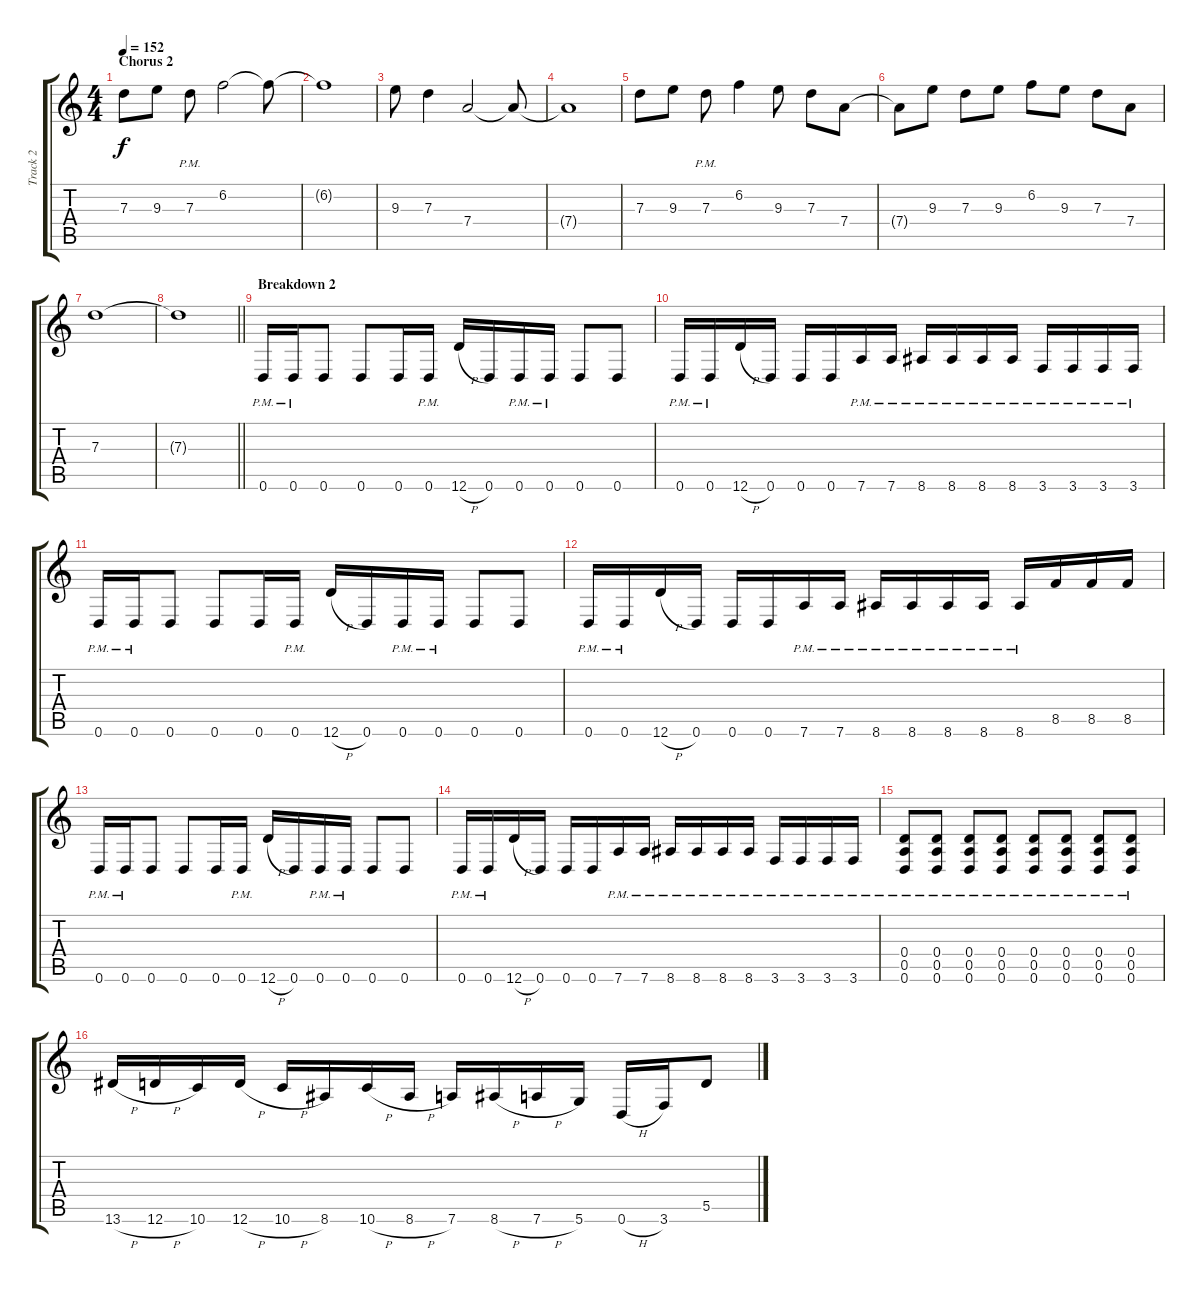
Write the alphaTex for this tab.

\track ("Track 2" "Track 2") {instrument distortionguitar}
\staff {score tabs}
\tuning (E4 B3 G3 D3 A2 D2) {hide}
\ts (4 4)
\section ("" "Chorus 2")
\tempo 152
\clef g2
\ks c
7.3.8{dy f} 9.3.8 7.3{pm}.8 6.2.2 6.2{t}.8 |
6.2{t}.1 |
9.3.8 7.3.4 7.4.2 7.4{t}.8 |
7.4{t}.1 |
7.3.8 9.3.8 7.3{pm}.8 6.2.4 9.3.8 7.3.8 7.4.8 |
7.4{t}.8 9.3.8 7.3.8 9.3.8 6.2.8 9.3.8 7.3.8 7.4.8 |
7.3.1 |
\barLineRight lightlight
7.3{t}.1 |
\section ("" "Breakdown 2")
0.6{pm}.16 0.6{pm}.16 0.6.8 0.6.8 0.6.16 0.6{pm}.16 12.6{h}.16 0.6.16 0.6{pm}.16 0.6{pm}.16 0.6.8 0.6.8 |
0.6{pm}.16 0.6{pm}.16 12.6{h}.16 0.6.16 0.6.16 0.6.16 7.6{pm}.16 7.6{pm}.16 8.6{pm}.16 8.6{pm}.16 8.6{pm}.16 8.6{pm}.16 3.6{pm}.16 3.6{pm}.16 3.6{pm}.16 3.6{pm}.16 |
0.6{pm}.16 0.6{pm}.16 0.6.8 0.6.8 0.6.16 0.6{pm}.16 12.6{h}.16 0.6.16 0.6{pm}.16 0.6{pm}.16 0.6.8 0.6.8 |
0.6{pm}.16 0.6{pm}.16 12.6{h}.16 0.6.16 0.6.16 0.6.16 7.6{pm}.16 7.6{pm}.16 8.6{pm}.16 8.6{pm}.16 8.6{pm}.16 8.6{pm}.16 8.6{pm}.16 8.5.16 8.5.16 8.5.16 |
0.6{pm}.16 0.6{pm}.16 0.6.8 0.6.8 0.6.16 0.6{pm}.16 12.6{h}.16 0.6.16 0.6{pm}.16 0.6{pm}.16 0.6.8 0.6.8 |
0.6{pm}.16 0.6{pm}.16 12.6{h}.16 0.6.16 0.6.16 0.6.16 7.6{pm}.16 7.6{pm}.16 8.6{pm}.16 8.6{pm}.16 8.6{pm}.16 8.6{pm}.16 3.6{pm}.16 3.6{pm}.16 3.6{pm}.16 3.6{pm}.16 |
(0.4{pm} 0.5{pm} 0.6{pm}).8 (0.4{pm} 0.5{pm} 0.6{pm}).8 (0.4{pm} 0.5{pm} 0.6{pm}).8 (0.4{pm} 0.5{pm} 0.6{pm}).8 (0.4{pm} 0.5{pm} 0.6{pm}).8 (0.4{pm} 0.5{pm} 0.6{pm}).8 (0.4{pm} 0.5{pm} 0.6{pm}).8 (0.4{pm} 0.5{pm} 0.6{pm}).8 |
13.6{h}.16 12.6{h}.16 10.6.16 12.6{h}.16 10.6{h}.16 8.6.16 10.6{h}.16 8.6{h}.16 7.6.16 8.6{h}.16 7.6{h}.16 5.6.16 0.6{h}.16 3.6.16 5.5.8
